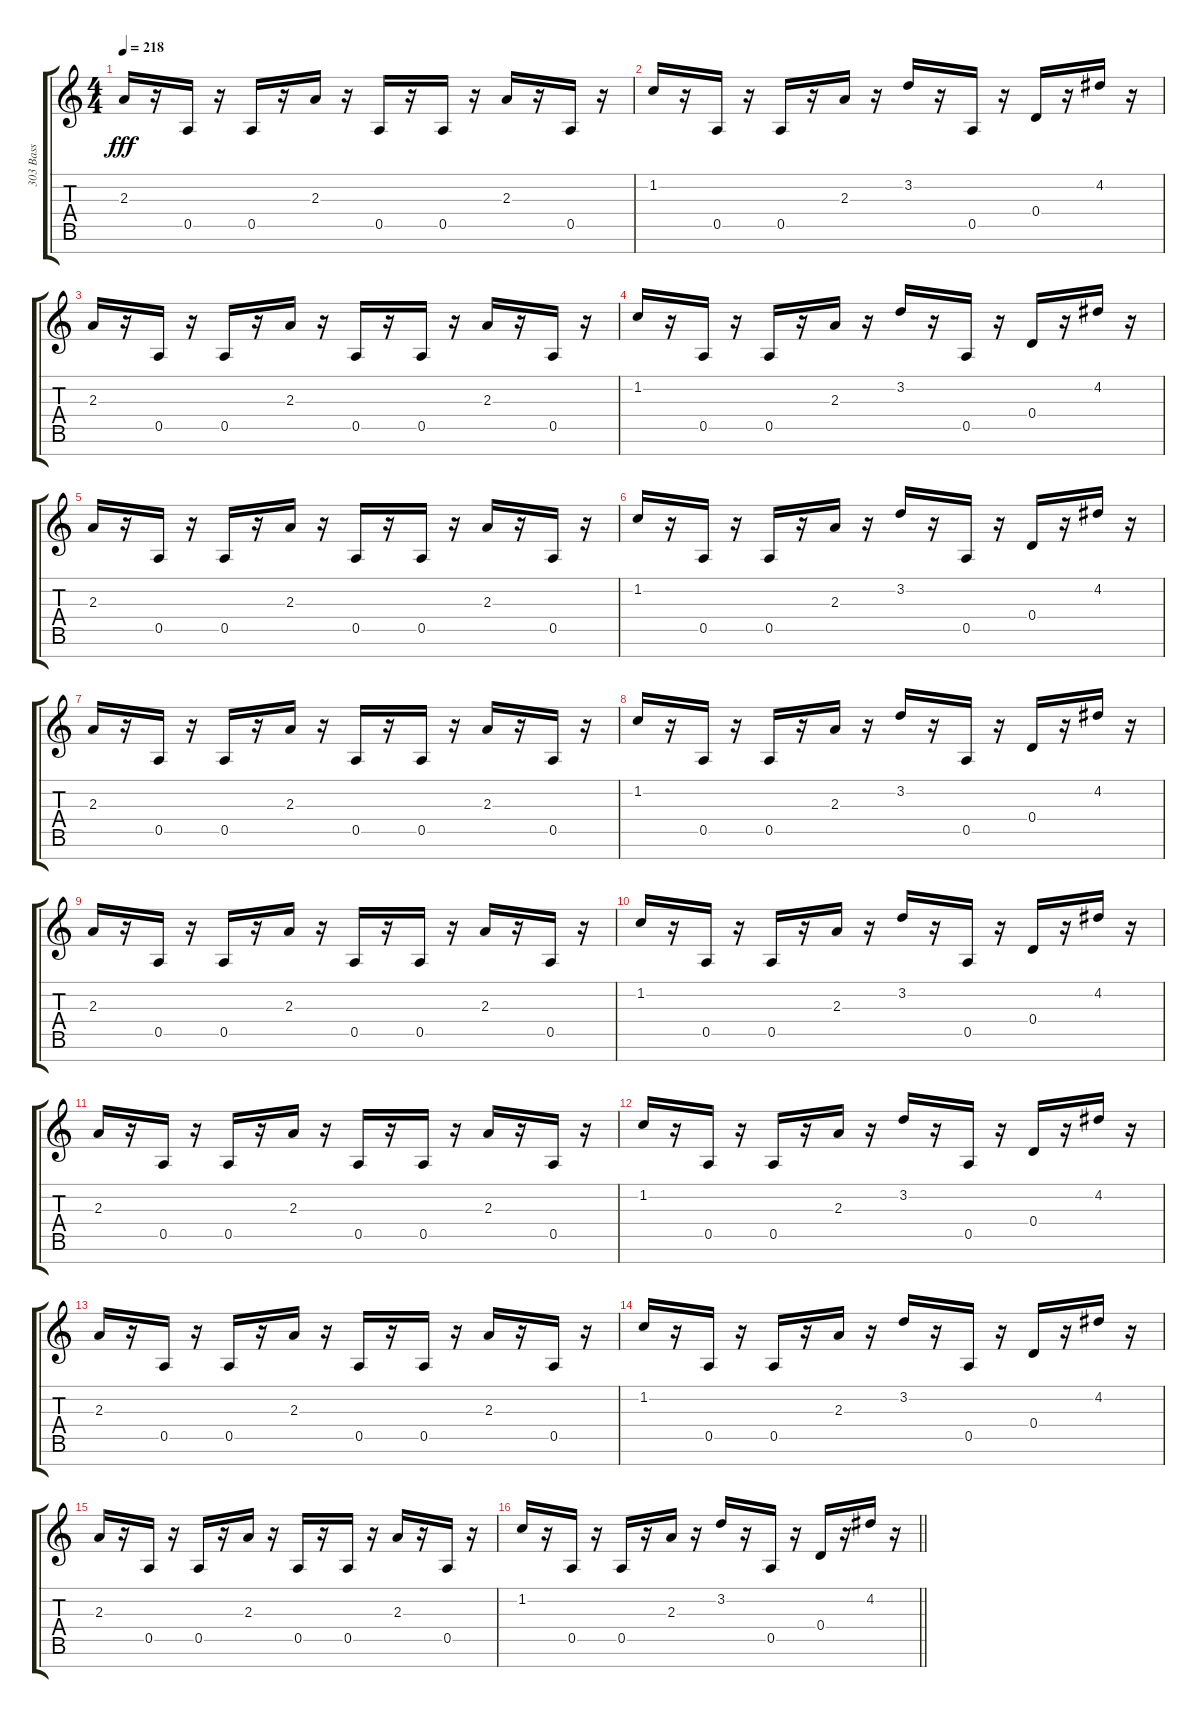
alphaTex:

\track ("303 Bass" "303 Bass") {instrument synthbass1}
\staff {score tabs}
\tuning (E4 B3 G3 D3 A2 E2 B1) {hide}
\ts (4 4)
\tempo 218
\clef g2
\ks c
2.3.16{dy fff} r.16 0.5.16 r.16 0.5.16 r.16 2.3.16 r.16 0.5.16 r.16 0.5.16 r.16 2.3.16 r.16 0.5.16 r.16 |
1.2.16 r.16 0.5.16 r.16 0.5.16 r.16 2.3.16 r.16 3.2.16 r.16 0.5.16 r.16 0.4.16 r.16 4.2.16 r.16 |
2.3.16 r.16 0.5.16 r.16 0.5.16 r.16 2.3.16 r.16 0.5.16 r.16 0.5.16 r.16 2.3.16 r.16 0.5.16 r.16 |
1.2.16 r.16 0.5.16 r.16 0.5.16 r.16 2.3.16 r.16 3.2.16 r.16 0.5.16 r.16 0.4.16 r.16 4.2.16 r.16 |
2.3.16 r.16 0.5.16 r.16 0.5.16 r.16 2.3.16 r.16 0.5.16 r.16 0.5.16 r.16 2.3.16 r.16 0.5.16 r.16 |
1.2.16 r.16 0.5.16 r.16 0.5.16 r.16 2.3.16 r.16 3.2.16 r.16 0.5.16 r.16 0.4.16 r.16 4.2.16 r.16 |
2.3.16 r.16 0.5.16 r.16 0.5.16 r.16 2.3.16 r.16 0.5.16 r.16 0.5.16 r.16 2.3.16 r.16 0.5.16 r.16 |
1.2.16 r.16 0.5.16 r.16 0.5.16 r.16 2.3.16 r.16 3.2.16 r.16 0.5.16 r.16 0.4.16 r.16 4.2.16 r.16 |
2.3.16 r.16 0.5.16 r.16 0.5.16 r.16 2.3.16 r.16 0.5.16 r.16 0.5.16 r.16 2.3.16 r.16 0.5.16 r.16 |
1.2.16 r.16 0.5.16 r.16 0.5.16 r.16 2.3.16 r.16 3.2.16 r.16 0.5.16 r.16 0.4.16 r.16 4.2.16 r.16 |
2.3.16 r.16 0.5.16 r.16 0.5.16 r.16 2.3.16 r.16 0.5.16 r.16 0.5.16 r.16 2.3.16 r.16 0.5.16 r.16 |
1.2.16 r.16 0.5.16 r.16 0.5.16 r.16 2.3.16 r.16 3.2.16 r.16 0.5.16 r.16 0.4.16 r.16 4.2.16 r.16 |
2.3.16 r.16 0.5.16 r.16 0.5.16 r.16 2.3.16 r.16 0.5.16 r.16 0.5.16 r.16 2.3.16 r.16 0.5.16 r.16 |
1.2.16 r.16 0.5.16 r.16 0.5.16 r.16 2.3.16 r.16 3.2.16 r.16 0.5.16 r.16 0.4.16 r.16 4.2.16 r.16 |
2.3.16 r.16 0.5.16 r.16 0.5.16 r.16 2.3.16 r.16 0.5.16 r.16 0.5.16 r.16 2.3.16 r.16 0.5.16 r.16 |
\barLineRight lightlight
1.2.16 r.16 0.5.16 r.16 0.5.16 r.16 2.3.16 r.16 3.2.16 r.16 0.5.16 r.16 0.4.16 r.16 4.2.16 r.16
